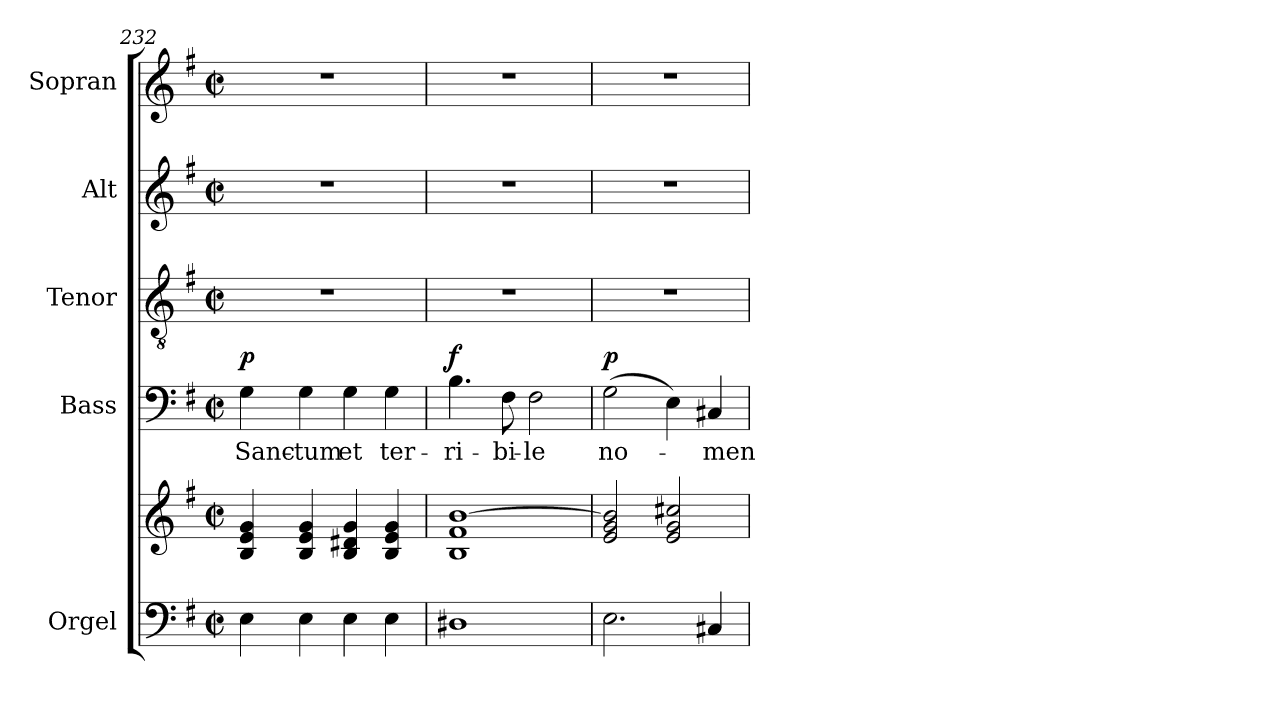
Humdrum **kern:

**kern	**kern	**kern	**text	**dynam	**kern	**kern	**kern
*part5	*part5	*part4	*part4	*part4	*part3	*part2	*part1
*staff6	*staff5	*staff4	*staff4	*staff4	*staff3	*staff2	*staff1
*I"Orgel	*	*I"Bass	*	*	*I"Tenor	*I"Alt	*I"Sopran
*I'Org.	*	*I'B.	*	*	*I'T.	*I'A.	*I'S.
*clefF4	*clefG2	*clefF4	*	*	*clefGv2	*clefG2	*clefG2
*k[f#]	*k[f#]	*k[f#]	*	*	*k[f#]	*k[f#]	*k[f#]
*G:	*G:	*G:	*	*	*G:	*G:	*G:
*M2/2	*M2/2	*M2/2	*	*	*M2/2	*M2/2	*M2/2
*met(c|)	*met(c|)	*met(c|)	*	*	*met(c|)	*met(c|)	*met(c|)
=232	=232	=232	=232	=232	=232	=232	=232
!	!	!	!LO:LY:b	!LO:DY:a	!	!	!
4E\	4B/ 4e/ 4g/	4G\	Sanc-	p	1r	1r	1r
!	!	!	!LO:LY:b	!	!	!	!
4E\	4B/ 4e/ 4g/	4G\	-tum	.	.	.	.
!	!	!	!LO:LY:b	!	!	!	!
4E\	4B/ 4d#X/ 4g/	4G\	et	.	.	.	.
!	!	!	!LO:LY:b	!	!	!	!
4E\	4B/ 4e/ 4g/	4G\	ter-	.	.	.	.
=233	=233	=233	=233	=233	=233	=233	=233
!	!	!	!LO:LY:b	!LO:DY:a	!	!	!
1D#X	1B 1f# [>1b	4.B\	-ri-	f	1r	1r	1r
!	!	!	!LO:LY:b	!	!	!	!
.	.	8F#\	-bi-	.	.	.	.
!	!	!	!LO:LY:b	!	!	!	!
.	.	2F#\	-le	.	.	.	.
=234	=234	=234	=234	=234	=234	=234	=234
!	!	!	!LO:LY:b	!LO:DY:a	!	!	!
2.E\	2e/ 2g/ 2b/]	(>2G\	no-	p	1r	1r	1r
.	2e/ 2g/ 2cc#X/	4E\)	.	.	.	.	.
!	!	!	!LO:LY:b	!	!	!	!
4C#X/	.	4C#X/	-men	.	.	.	.
=	=	=	=	=	=	=	=
*-	*-	*-	*-	*-	*-	*-	*-
